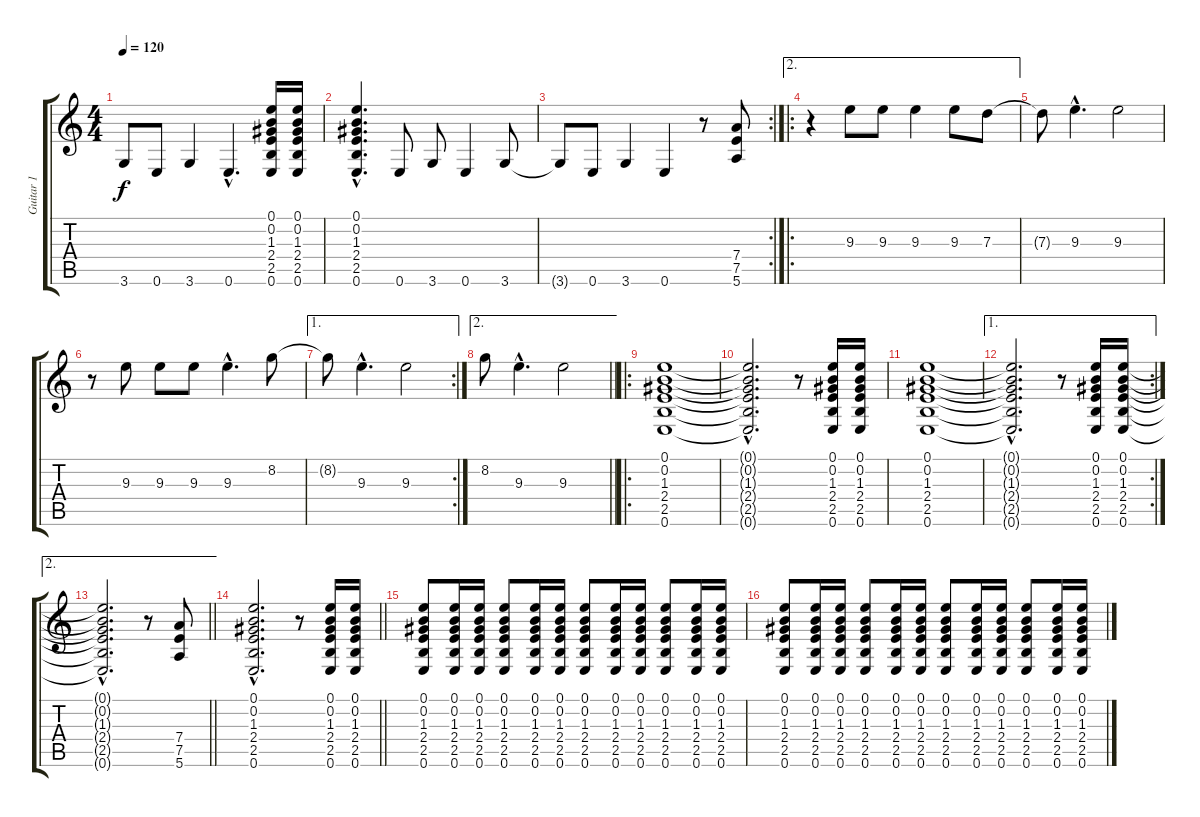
\track ("Guitar 1" "Guitar 1") {instrument overdrivenguitar}
\staff {score tabs}
\tuning (E4 B3 G3 D3 A2 E2) {hide}
\ts (4 4)
\tempo 120
\clef g2
\ks c
3.6{t}.8{dy f} 0.6.8 3.6.4 0.6{hac}.4{d} (0.1 0.2 1.3 2.4 2.5 0.6).16 (0.1 0.2 1.3 2.4 2.5 0.6).16 |
(0.1{hac} 0.2{hac} 1.3{hac} 2.4{hac} 2.5{hac} 0.6{hac}).4{d} 0.6.8 3.6.8 0.6.4 3.6.8 |
\rc 2
3.6{t}.8 0.6.8 3.6.4 0.6.4 r.8 (7.4 7.5 5.6).8 |
\ae 2
\ro
r.4 9.3.8 9.3.8 9.3.4 9.3.8 7.3.8 |
7.3{t}.8 9.3{hac}.4{d} 9.3.2 |
r.8 9.3.8 9.3.8 9.3.8 9.3{hac}.4{d} 8.2.8 |
\ae 1
\rc 2
8.2{t}.8 9.3{hac}.4{d} 9.3.2 |
\ae 2
\barLineRight lightlight
8.2.8 9.3{hac}.4{d} 9.3.2 |
\ro
(0.1 0.2 1.3 2.4 2.5 0.6).1 |
(0.1{hac t} 0.2{hac t} 1.3{hac t} 2.4{hac t} 2.5{hac t} 0.6{hac t}).2{d} r.8 (0.1 0.2 1.3 2.4 2.5 0.6).16 (0.1 0.2 1.3 2.4 2.5 0.6).16 |
(0.1 0.2 1.3 2.4 2.5 0.6).1 |
\ae 1
\rc 2
(0.1{hac t} 0.2{hac t} 1.3{hac t} 2.4{hac t} 2.5{hac t} 0.6{hac t}).2{d} r.8 (0.1 0.2 1.3 2.4 2.5 0.6).16 (0.1 0.2 1.3 2.4 2.5 0.6).16 |
\ae 2
\barLineRight lightlight
(0.1{hac t} 0.2{hac t} 1.3{hac t} 2.4{hac t} 2.5{hac t} 0.6{hac t}).2{d} r.8 (7.4 7.5 5.6).8 |
\barLineRight lightlight
(0.1{hac} 0.2{hac} 1.3{hac} 2.4{hac} 2.5{hac} 0.6{hac}).2{d} r.8 (0.1 0.2 1.3 2.4 2.5 0.6).16 (0.1 0.2 1.3 2.4 2.5 0.6).16 |
(0.1 0.2 1.3 2.4 2.5 0.6).8 (0.1 0.2 1.3 2.4 2.5 0.6).16 (0.1 0.2 1.3 2.4 2.5 0.6).16 (0.1 0.2 1.3 2.4 2.5 0.6).8 (0.1 0.2 1.3 2.4 2.5 0.6).16 (0.1 0.2 1.3 2.4 2.5 0.6).16 (0.1 0.2 1.3 2.4 2.5 0.6).8 (0.1 0.2 1.3 2.4 2.5 0.6).16 (0.1 0.2 1.3 2.4 2.5 0.6).16 (0.1 0.2 1.3 2.4 2.5 0.6).8 (0.1 0.2 1.3 2.4 2.5 0.6).16 (0.1 0.2 1.3 2.4 2.5 0.6).16 |
(0.1 0.2 1.3 2.4 2.5 0.6).8 (0.1 0.2 1.3 2.4 2.5 0.6).16 (0.1 0.2 1.3 2.4 2.5 0.6).16 (0.1 0.2 1.3 2.4 2.5 0.6).8 (0.1 0.2 1.3 2.4 2.5 0.6).16 (0.1 0.2 1.3 2.4 2.5 0.6).16 (0.1 0.2 1.3 2.4 2.5 0.6).8 (0.1 0.2 1.3 2.4 2.5 0.6).16 (0.1 0.2 1.3 2.4 2.5 0.6).16 (0.1 0.2 1.3 2.4 2.5 0.6).8 (0.1 0.2 1.3 2.4 2.5 0.6).16 (0.1 0.2 1.3 2.4 2.5 0.6).16
